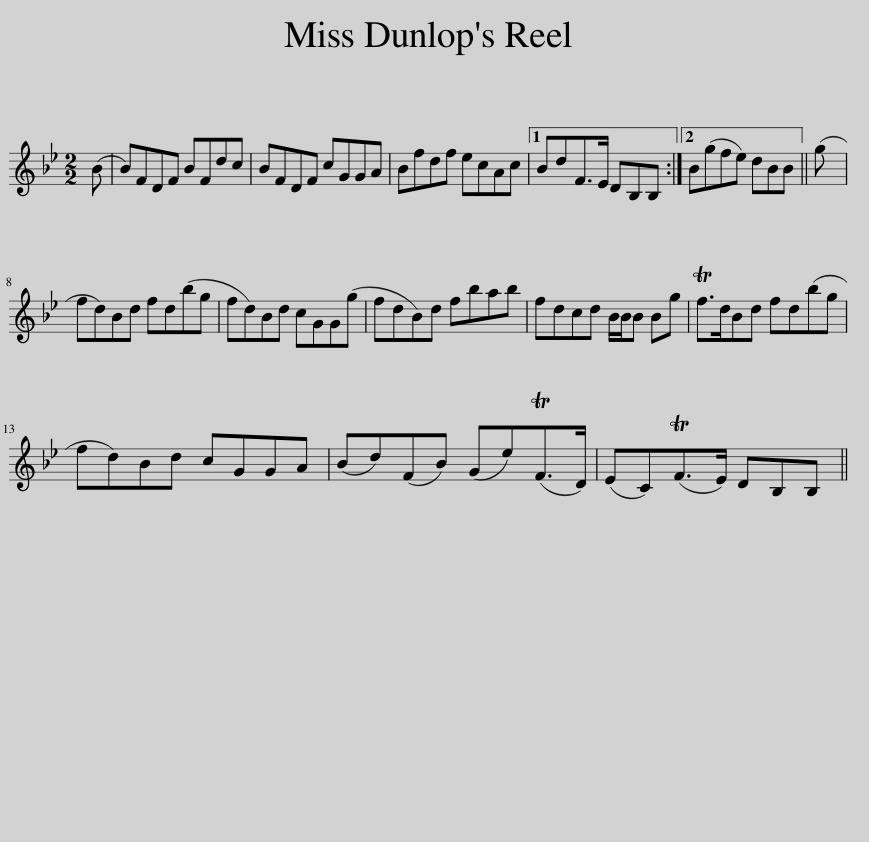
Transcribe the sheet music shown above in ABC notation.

X:1
L:1/8
M:2/2
I:linebreak $
K:Bb
V:1 treble
V:1
 (B | B)FDF BFdc | BFDF cGGA | Bfdf ecAc |1 BdF>E DB,B, :|2 %5
 B(gfe) dBB || (g |$ fd)Bd fd(bg | fd)Bd cGG(g | fdB)d fbab | %10
 fdcd B/B/B Bg | Tf>dBd fd(bg |$ fd)Bd cGGA | (Bd)(FB) (Ge)(TF>D) | (EC)(TF>E) DB,B, || %15
